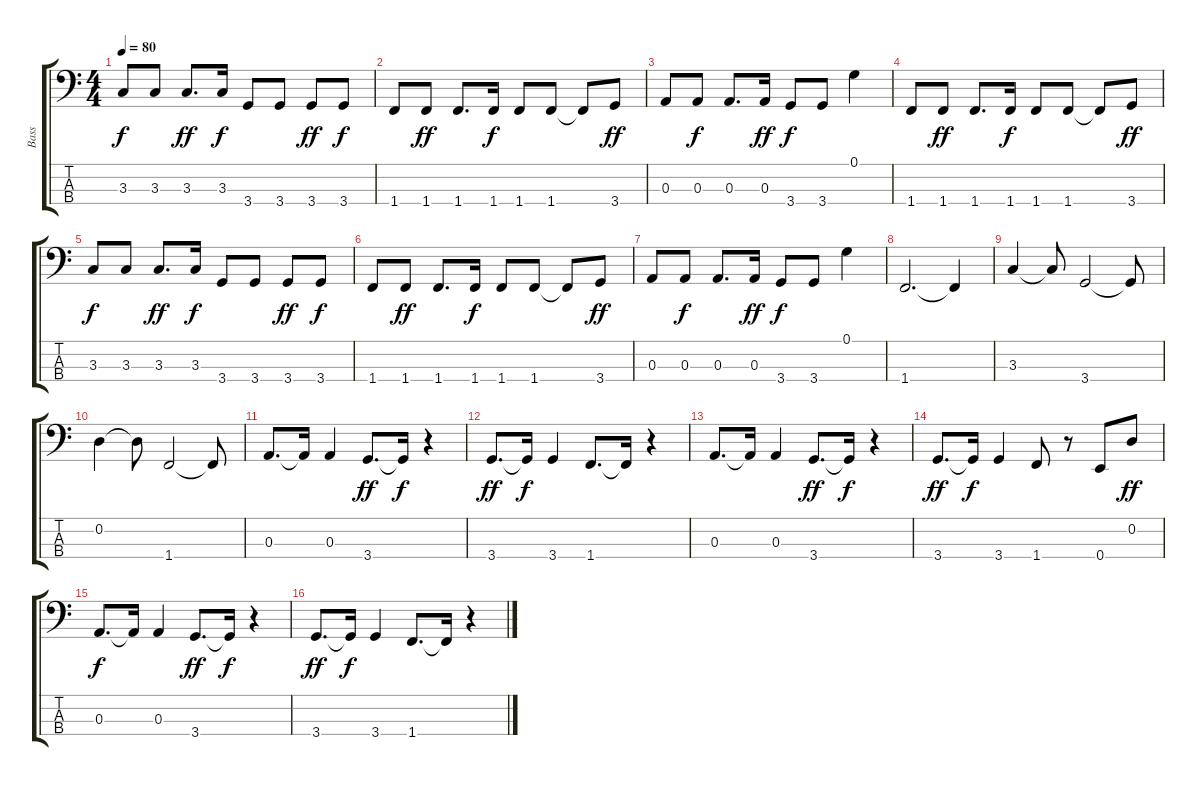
\track ("Bass" "Bass") {instrument fretlessbass}
\staff {score tabs}
\tuning (G2 D2 A1 E1) {hide}
\ts (4 4)
\tempo 80
\clef f4
\ks c
3.3.8{dy f} 3.3.8 3.3.8{d dy ff} 3.3.16{dy f} 3.4.8 3.4.8 3.4.8{dy ff} 3.4.8{dy f} |
1.4.8 1.4.8{dy ff} 1.4.8{d} 1.4.16{dy f} 1.4.8 1.4.8 1.4{t}.8 3.4.8{dy ff} |
0.3.8 0.3.8{dy f} 0.3.8{d} 0.3.16{dy ff} 3.4.8{dy f} 3.4.8 0.1.4 |
1.4.8 1.4.8{dy ff} 1.4.8{d} 1.4.16{dy f} 1.4.8 1.4.8 1.4{t}.8 3.4.8{dy ff} |
3.3.8{dy f} 3.3.8 3.3.8{d dy ff} 3.3.16{dy f} 3.4.8 3.4.8 3.4.8{dy ff} 3.4.8{dy f} |
1.4.8 1.4.8{dy ff} 1.4.8{d} 1.4.16{dy f} 1.4.8 1.4.8 1.4{t}.8 3.4.8{dy ff} |
0.3.8 0.3.8{dy f} 0.3.8{d} 0.3.16{dy ff} 3.4.8{dy f} 3.4.8 0.1.4 |
1.4.2{d} 1.4{t}.4 |
3.3.4 3.3{t}.8 3.4.2 3.4{t}.8 |
0.2.4 0.2{t}.8 1.4.2 1.4{t}.8 |
0.3.8{d} 0.3{t}.16 0.3.4 3.4.8{d dy ff} 3.4{t}.16{dy f} r.4 |
3.4.8{d dy ff} 3.4{t}.16{dy f} 3.4.4 1.4.8{d} 1.4{t}.16 r.4 |
0.3.8{d} 0.3{t}.16 0.3.4 3.4.8{d dy ff} 3.4{t}.16{dy f} r.4 |
3.4.8{d dy ff} 3.4{t}.16{dy f} 3.4.4 1.4.8 r.8 0.4.8 0.2.8{dy ff} |
0.3.8{d dy f} 0.3{t}.16 0.3.4 3.4.8{d dy ff} 3.4{t}.16{dy f} r.4 |
3.4.8{d dy ff} 3.4{t}.16{dy f} 3.4.4 1.4.8{d} 1.4{t}.16 r.4
